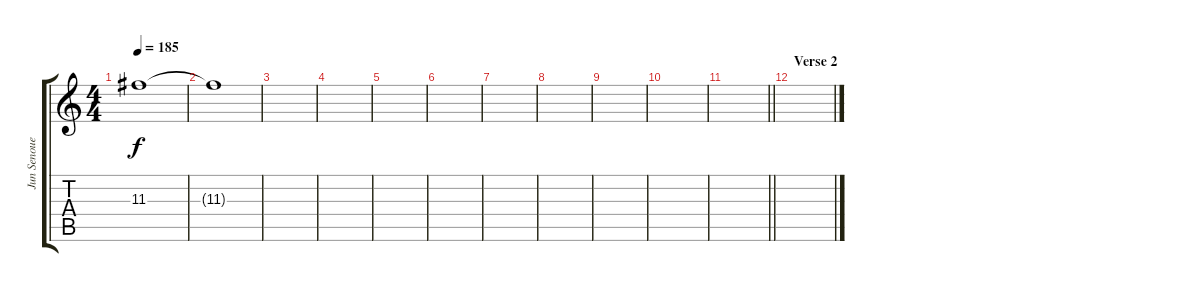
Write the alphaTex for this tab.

\track ("Jun Senoue (Lead)" "Jun Senoue") {instrument distortionguitar}
\staff {score tabs}
\tuning (E4 B3 G3 D3 A2 E2) {hide}
\ts (4 4)
\tempo 185
\clef g2
\ks c
11.3{t}.1{dy f} |
11.3{t}.1 |
|
|
|
|
|
|
|
|
\barLineRight lightlight
|
\section ("" "Verse 2")
